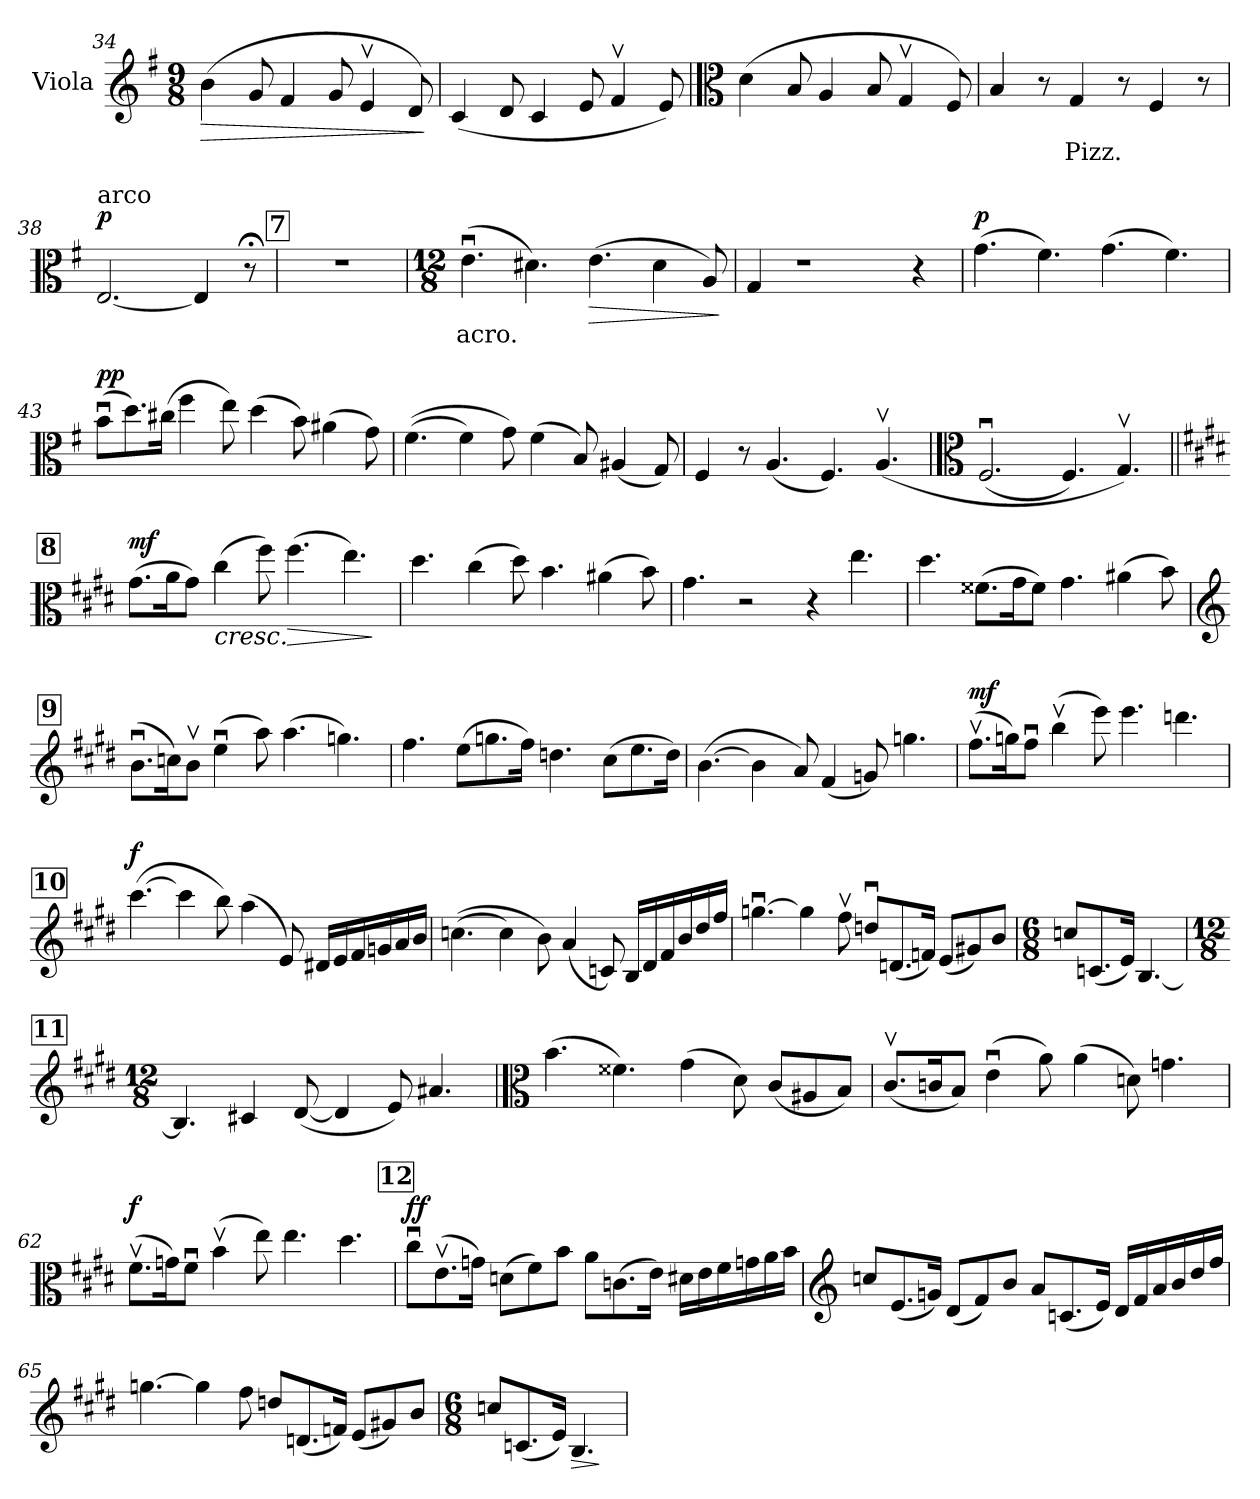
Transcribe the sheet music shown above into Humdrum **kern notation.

**kern	**text	**dynam
*part1	*part1	*part1
*staff1	*staff1	*staff1
*I"Viola	*	*
*I'Vla.	*	*
*clefG2	*	*
*k[f#]	*	*
*M9/8	*	*
=34	=34	=34
!	!	!LO:HP:b
(4b\	.	>
8g/	.	.
4f#/	.	.
8g/	.	.
4ev/	.	.
8d/)	.	.
.	.	]
=35	=35	=35
(4c/	.	.
8d/	.	.
4c/	.	.
8e/	.	.
4f#v/	.	.
8e/)	.	.
=36	=36	=36
*clefC3	*	*
(4d\	.	.
8B/	.	.
4A/	.	.
8B/	.	.
4Gv/	.	.
8F#/)	.	.
=37	=37	=37
4B/	.	.
8r	.	.
!	!LO:LY:b	!
4G/	Pizz.	.
8r	.	.
4F#/	.	.
8r	.	.
=38	=38	=38
!LO:TX:a:t=arco	!	!
!	!	!LO:DY:b
[2.E/	.	p
4E/]	.	.
8r;<	.	.
!!LO:LB:g=z
!!LO:REH:place=s1:a:B:fs=14:t=7
=39	=39	=39
8%9r	.	.
=40	=40	=40
*M12/8	*	*
!	!LO:LY:b	!
(4.eu\	acro.	.
4.d#X\)	.	.
!	!	!LO:HP:b
(4.e\	.	>
4d#\	.	.
8A/)	.	.
.	.	]
=41	=41	=41
4G/	.	.
1r	.	.
4r	.	.
=42	=42	=42
!	!	!LO:DY:b
(4.g\	.	p
4.f#\)	.	.
(4.g\	.	.
4.f#\)	.	.
=43	=43	=43
!	!	!LO:DY:b
(8bu\L	.	pp
8.dd\)	.	.
(16cc#X\Jk	.	.
4ff#\	.	.
8ee\)	.	.
(4dd\	.	.
8b\)	.	.
(4a#X\	.	.
8g\)	.	.
!!LO:PB:g=z
=44	=44	=44
((4.f#\	.	.
4f#\)	.	.
8g\)	.	.
(4f#\	.	.
8B/)	.	.
(4A#X/	.	.
8G/)	.	.
=45	=45	=45
4F#/	.	.
8r	.	.
(4.A/	.	.
4.F#/)	.	.
(4.Av/	.	.
=46	=46	=46
*clefC3	*	*
(2.F#u/	.	.
4.F#/)	.	.
4.Gv/)	.	.
!!LO:REH:place=s1:a:B:fs=14:t=8
=47||	=47||	=47||
*k[f#c#g#d#]	*	*
!	!	!LO:DY:b
(8.g#\L	.	mf
16a\K	.	.
8g#\J)	.	.
!	!	!LO:HP:b
(4cc#\	.	<
8ff#\)	.	.
!	!	!LO:HP:b
(4.ff#\	.	>
4.ee\)	.	.
.	.	[ ]
!!LO:LB:g=z
=48	=48	=48
4.dd#\	.	.
(4cc#\	.	.
8dd#\)	.	.
4.b\	.	.
(4a#X\	.	.
8b\)	.	.
=49	=49	=49
4.g#\	.	.
2r	.	.
4r	.	.
4.ee\	.	.
=50	=50	=50
4.dd#\	.	.
(8.f##X\L	.	.
16g#\K	.	.
8f##\J)	.	.
4.g#\	.	.
(4a#X\	.	.
8b\)	.	.
!!LO:LB:g=z
!!LO:REH:place=s1:a:B:fs=14:t=9
=51	=51	=51
*clefG2	*	*
(8.bu\L	.	.
16ccn\K)	.	.
8bv\J	.	.
(4eeu\	.	.
8aa\)	.	.
(4.aa\	.	.
4.ggn\)	.	.
=52	=52	=52
4.ff#\	.	.
(8ee\L	.	.
8.ggn\	.	.
16ff#\Jk)	.	.
4.ddn\	.	.
(8cc#\L	.	.
8.ee\	.	.
16dd\Jk)	.	.
=53	=53	=53
([4.b\	.	.
4b\]	.	.
8a/)	.	.
(4f#/	.	.
8gn/)	.	.
4.ggn\	.	.
!!LO:LB:g=z
=54	=54	=54
!	!	!LO:DY:b
(8.ff#v\L	.	mf
16ggn\K)	.	.
8ff#u\J	.	.
(4bbv\	.	.
8eee\)	.	.
4.eee\	.	.
4.dddn\	.	.
!!LO:REH:place=s1:a:B:fs=14:t=10
=55	=55	=55
!	!	!LO:DY:b
([4.ccc#\	.	f
4ccc#\]	.	.
8bb\)	.	.
(4aa\	.	.
8e/)	.	.
16d#X/LL	.	.
16e/	.	.
16f#/	.	.
16gn/	.	.
16a/	.	.
16b/JJ	.	.
!!LO:LB:g=z
=56	=56	=56
((4.ccn\	.	.
4cc\)	.	.
8b\)	.	.
(4a/	.	.
8cn/)	.	.
16B/LL	.	.
16d#/	.	.
16f#/	.	.
16b/	.	.
16dd#/	.	.
16ff#/JJ	.	.
=57	=57	=57
[4.ggnu\	.	.
4gg\]	.	.
8ff#v\	.	.
8ddnu/L	.	.
(8.dn/	.	.
16fn/Jk)	.	.
(8e/L	.	.
8g#X/)	.	.
8b/J	.	.
!!LO:LB:g=z
=58	=58	=58
*M6/8	*	*
8ccn/L	.	.
(8.cn/	.	.
16e/Jk)	.	.
[4.B/	.	.
!!LO:REH:place=s1:a:B:fs=14:t=11
=59	=59	=59
*M12/8	*	*
4.B/]	.	.
4c#X/	.	.
([8d#/	.	.
4d#/]	.	.
8e/)	.	.
4.a#X/	.	.
=60	=60	=60
*clefC3	*	*
(4.b\	.	.
4.f##X\)	.	.
(4g#\	.	.
8d#\)	.	.
(8c#/L	.	.
8A#X/	.	.
8B/J)	.	.
!!LO:LB:g=z
=61	=61	=61
(8.c#v/L	.	.
16cn/K	.	.
8B/J)	.	.
(4eu\	.	.
8a\)	.	.
(4a\	.	.
8dn\)	.	.
4.gn\	.	.
=62	=62	=62
!	!	!LO:DY:b
(8.f#v\L	.	f
16gn\K)	.	.
8f#u\J	.	.
(4bv\	.	.
8ee\)	.	.
4.ee\	.	.
4.dd#\	.	.
!!LO:LB:g=z
!!LO:REH:place=s1:a:B:fs=14:t=12
=63	=63	=63
!	!	!LO:DY:b
8cc#u\L	.	ff
(8.ev\	.	.
16gn\Jk)	.	.
(8dn\L	.	.
8f#\)	.	.
8b\J	.	.
8a\L	.	.
(8.cn\	.	.
16e\Jk)	.	.
16d#X\LL	.	.
16e\	.	.
16f#\	.	.
16gn\	.	.
16a\	.	.
16b\JJ	.	.
=64	=64	=64
*clefG2	*	*
8ccn/L	.	.
(8.e/	.	.
16gn/Jk)	.	.
(8d#/L	.	.
8f#/)	.	.
8b/J	.	.
8a/L	.	.
(8.cn/	.	.
16e/Jk)	.	.
16d#/LL	.	.
16f#/	.	.
16a/	.	.
16b/	.	.
16dd#/	.	.
16ff#/JJ	.	.
!!LO:LB:g=z
=65	=65	=65
[4.ggn\	.	.
4gg\]	.	.
8ff#\	.	.
8ddn/L	.	.
(8.dn/	.	.
16fn/Jk)	.	.
(8e/L	.	.
8g#X/)	.	.
8b/J	.	.
=66	=66	=66
*M6/8	*	*
8ccn/L	.	.
(8.cn/	.	.
16e/Jk)	.	.
!	!	!LO:HP:b
4.B/	.	>
.	.	]
=	=	=
*-	*-	*-
